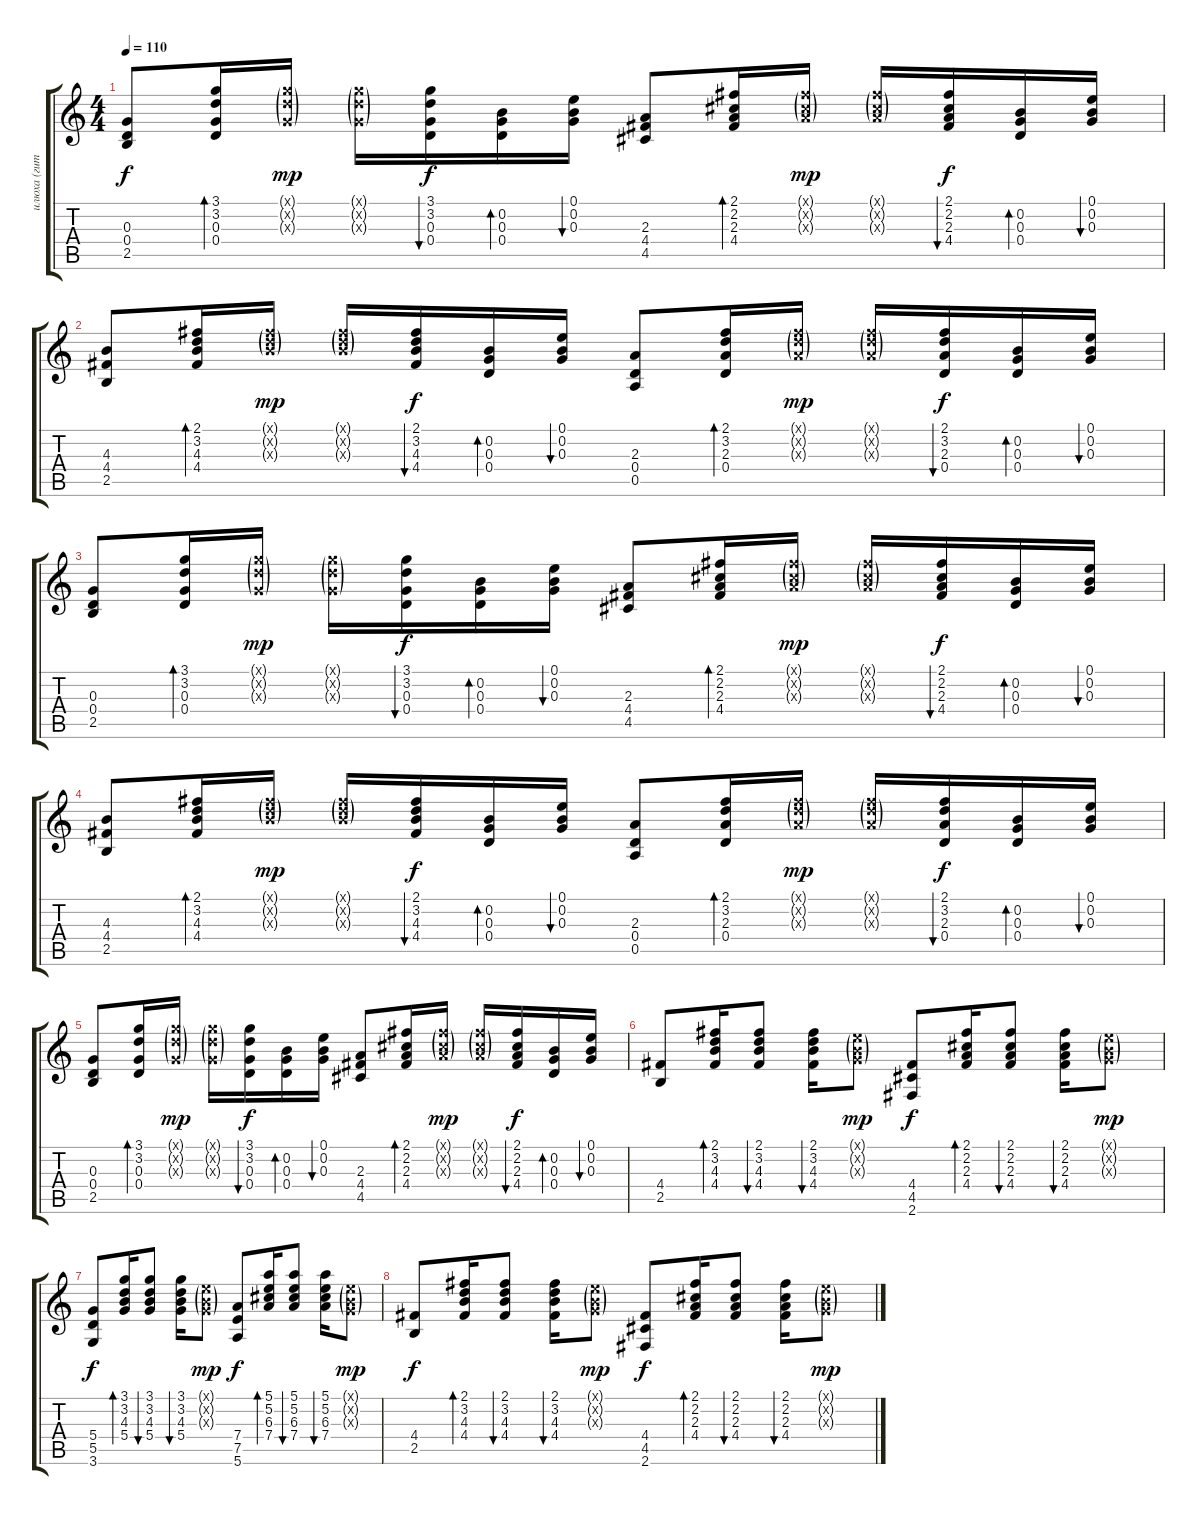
\track ("илюха (гитара)" "илюха (гит") {instrument acousticguitarsteel}
\staff {score tabs}
\tuning (E4 B3 G3 D3 A2 E2) {hide}
\ts (4 4)
\tempo 110
\clef g2
\ks c
(0.3 0.4 2.5).8{dy f} (3.1 3.2 0.3 0.4).16{bd 30} (3.1{g x} 3.2{g x} 0.3{g x}).16{dy mp} (3.1{g x} 3.2{g x} 0.3{g x}).16 (3.1 3.2 0.3 0.4).16{bu 30 dy f} (0.2 0.3 0.4).16{bd 30} (0.1 0.2 0.3).16{bu 30} (2.3 4.4 4.5).8 (2.1 2.2 2.3 4.4).16{bd 30} (2.1{g x} 2.2{g x} 2.3{g x}).16{dy mp} (2.1{g x} 2.2{g x} 2.3{g x}).16 (2.1 2.2 2.3 4.4).16{bu 30 dy f} (0.2 0.3 0.4).16{bd 30} (0.1 0.2 0.3).16{bu 30} |
(4.3 4.4 2.5).8 (2.1 3.2 4.3 4.4).16{bd 30} (2.1{g x} 3.2{g x} 4.3{g x}).16{dy mp} (2.1{g x} 3.2{g x} 4.3{g x}).16 (2.1 3.2 4.3 4.4).16{bu 30 dy f} (0.2 0.3 0.4).16{bd 30} (0.1 0.2 0.3).16{bu 30} (2.3 0.4 0.5).8 (2.1 3.2 2.3 0.4).16{bd 30} (2.1{g x} 3.2{g x} 2.3{g x}).16{dy mp} (2.1{g x} 3.2{g x} 2.3{g x}).16 (2.1 3.2 2.3 0.4).16{bu 30 dy f} (0.2 0.3 0.4).16{bd 30} (0.1 0.2 0.3).16{bu 30} |
(0.3 0.4 2.5).8 (3.1 3.2 0.3 0.4).16{bd 30} (3.1{g x} 3.2{g x} 0.3{g x}).16{dy mp} (3.1{g x} 3.2{g x} 0.3{g x}).16 (3.1 3.2 0.3 0.4).16{bu 30 dy f} (0.2 0.3 0.4).16{bd 30} (0.1 0.2 0.3).16{bu 30} (2.3 4.4 4.5).8 (2.1 2.2 2.3 4.4).16{bd 30} (2.1{g x} 2.2{g x} 2.3{g x}).16{dy mp} (2.1{g x} 2.2{g x} 2.3{g x}).16 (2.1 2.2 2.3 4.4).16{bu 30 dy f} (0.2 0.3 0.4).16{bd 30} (0.1 0.2 0.3).16{bu 30} |
(4.3 4.4 2.5).8 (2.1 3.2 4.3 4.4).16{bd 30} (2.1{g x} 3.2{g x} 4.3{g x}).16{dy mp} (2.1{g x} 3.2{g x} 4.3{g x}).16 (2.1 3.2 4.3 4.4).16{bu 30 dy f} (0.2 0.3 0.4).16{bd 30} (0.1 0.2 0.3).16{bu 30} (2.3 0.4 0.5).8 (2.1 3.2 2.3 0.4).16{bd 30} (2.1{g x} 3.2{g x} 2.3{g x}).16{dy mp} (2.1{g x} 3.2{g x} 2.3{g x}).16 (2.1 3.2 2.3 0.4).16{bu 30 dy f} (0.2 0.3 0.4).16{bd 30} (0.1 0.2 0.3).16{bu 30} |
(0.3 0.4 2.5).8 (3.1 3.2 0.3 0.4).16{bd 30} (3.1{g x} 3.2{g x} 0.3{g x}).16{dy mp} (3.1{g x} 3.2{g x} 0.3{g x}).16 (3.1 3.2 0.3 0.4).16{bu 30 dy f} (0.2 0.3 0.4).16{bd 30} (0.1 0.2 0.3).16{bu 30} (2.3 4.4 4.5).8 (2.1 2.2 2.3 4.4).16{bd 30} (2.1{g x} 2.2{g x} 2.3{g x}).16{dy mp} (2.1{g x} 2.2{g x} 2.3{g x}).16 (2.1 2.2 2.3 4.4).16{bu 30 dy f} (0.2 0.3 0.4).16{bd 30} (0.1 0.2 0.3).16{bu 30} |
(4.4 2.5).8 (2.1 3.2 4.3 4.4).16{bd 30} (2.1 3.2 4.3 4.4).8{bu 30} (2.1 3.2 4.3 4.4).16{bu 30} (0.1{g x} 0.2{g x} 0.3{g x}).8{dy mp} (4.4 4.5 2.6).8{dy f} (2.1 2.2 2.3 4.4).16{bd 30} (2.1 2.2 2.3 4.4).8{bu 30} (2.1 2.2 2.3 4.4).16{bu 30} (0.1{g x} 0.2{g x} 0.3{g x}).8{dy mp} |
(5.4 5.5 3.6).8{dy f} (3.1 3.2 4.3 5.4).16{bd 30} (3.1 3.2 4.3 5.4).8{bu 30} (3.1 3.2 4.3 5.4).16{bu 30} (0.1{g x} 0.2{g x} 0.3{g x}).8{dy mp} (7.4 7.5 5.6).8{dy f} (5.1 5.2 6.3 7.4).16{bd 30} (5.1 5.2 6.3 7.4).8{bu 30} (5.1 5.2 6.3 7.4).16{bu 30} (0.1{g x} 0.2{g x} 0.3{g x}).8{dy mp} |
(4.4 2.5).8{dy f} (2.1 3.2 4.3 4.4).16{bd 30} (2.1 3.2 4.3 4.4).8{bu 30} (2.1 3.2 4.3 4.4).16{bu 30} (0.1{g x} 0.2{g x} 0.3{g x}).8{dy mp} (4.4 4.5 2.6).8{dy f} (2.1 2.2 2.3 4.4).16{bd 30} (2.1 2.2 2.3 4.4).8{bu 30} (2.1 2.2 2.3 4.4).16{bu 30} (0.1{g x} 0.2{g x} 0.3{g x}).8{dy mp}
